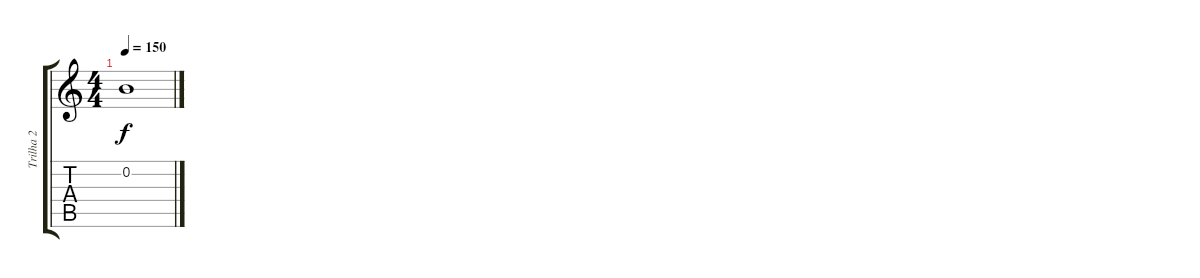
\track ("Trilha 2" "Trilha 2") {instrument distortionguitar}
\staff {score tabs}
\tuning (E4 B3 G3 D3 A2 E2) {hide}
\ts (4 4)
\tempo 150
\clef g2
\ks c
0.2.1{dy f}
